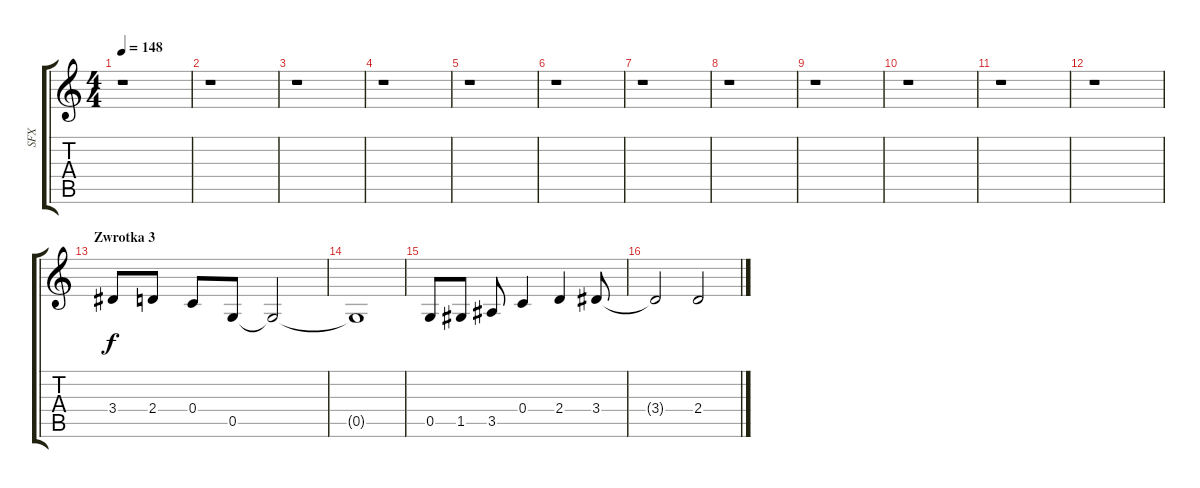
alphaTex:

\track ("SFX" "SFX") {instrument guitarharmonics}
\staff {score tabs}
\tuning (D4 A3 F3 C3 G2 C2) {hide}
\ts (4 4)
\tempo 148
\clef g2
\ks c
r.1{dy p} |
r.1 |
r.1 |
r.1 |
r.1 |
r.1 |
r.1 |
r.1 |
r.1 |
r.1 |
r.1 |
r.1 |
\section ("" "Zwrotka 3")
3.4.8{dy f volume 6 balance 2 instrument guitarharmonics} 2.4.8 0.4.8 0.5.8 0.5{t}.2 |
0.5{t}.1 |
0.5.8 1.5.8 3.5.8 0.4.4 2.4.4 3.4.8 |
3.4{t}.2 2.4.2
